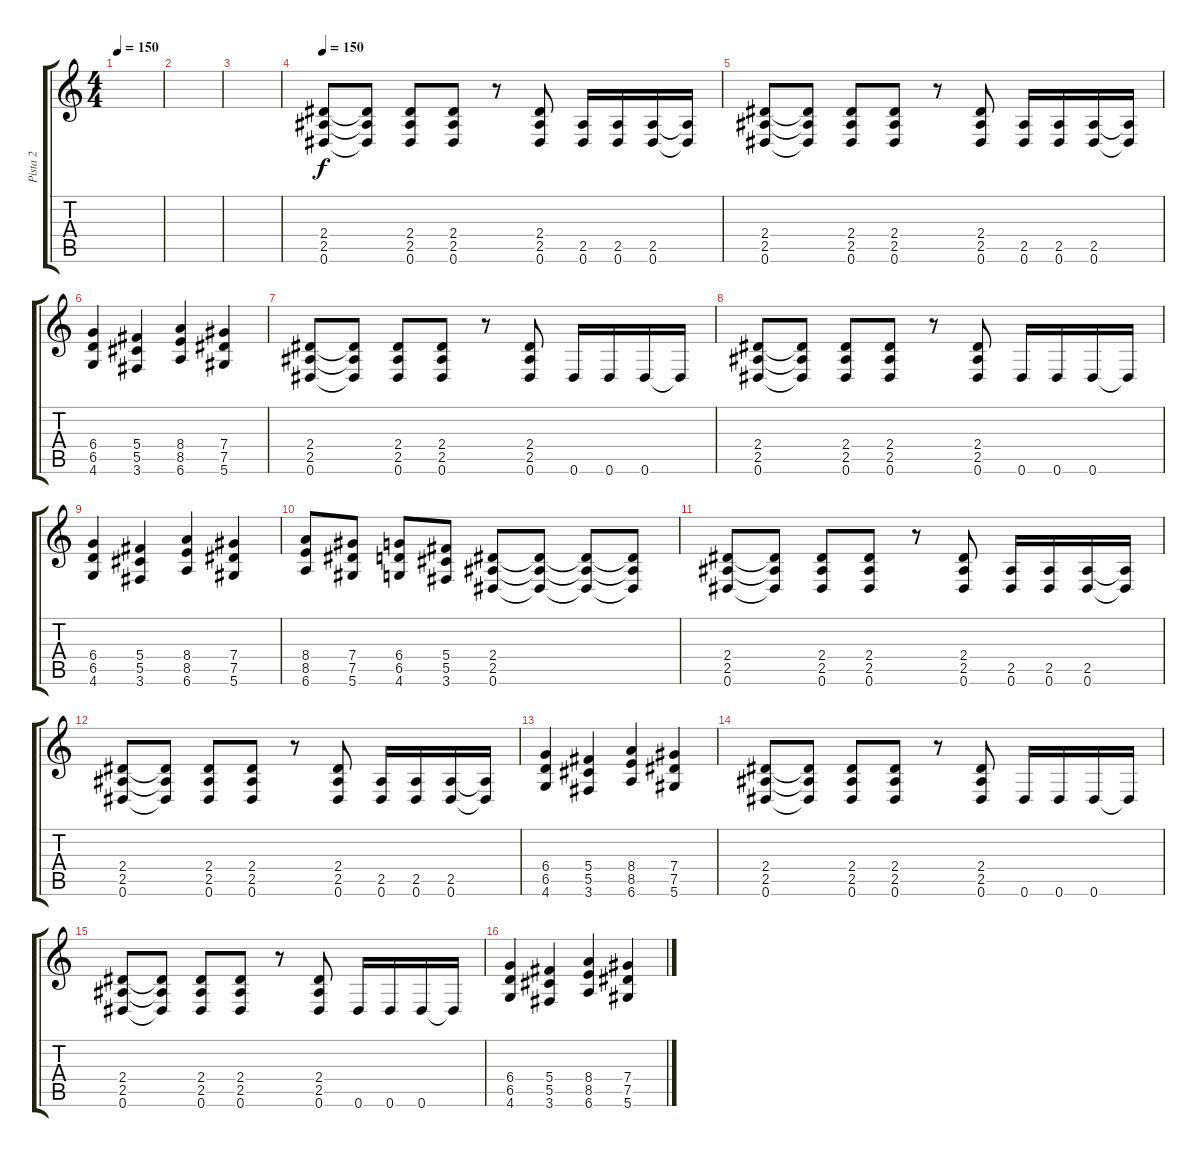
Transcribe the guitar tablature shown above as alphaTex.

\track ("Pista 2" "Pista 2") {instrument distortionguitar}
\staff {score tabs}
\tuning (Eb4 Bb3 Gb3 Db3 Ab2 Eb2) {hide}
\ts (4 4)
\tempo 150
\clef g2
\ks c
|
|
|
\tempo 150
(2.4 2.5 0.6).8 (2.4{t} 2.5{t} 0.6{t}).8 (2.4 2.5 0.6).8 (2.4 2.5 0.6).8 r.8 (2.4 2.5 0.6).8 (2.5 0.6).16 (2.5 0.6).16 (2.5 0.6).16 (2.5{t} 0.6{t}).16 |
(2.4 2.5 0.6).8 (2.4{t} 2.5{t} 0.6{t}).8 (2.4 2.5 0.6).8 (2.4 2.5 0.6).8 r.8 (2.4 2.5 0.6).8 (2.5 0.6).16 (2.5 0.6).16 (2.5 0.6).16 (2.5{t} 0.6{t}).16 |
(6.4 6.5 4.6).4 (5.4 5.5 3.6).4 (8.4 8.5 6.6).4 (7.4 7.5 5.6).4 |
(2.4 2.5 0.6).8 (2.4{t} 2.5{t} 0.6{t}).8 (2.4 2.5 0.6).8 (2.4 2.5 0.6).8 r.8 (2.4 2.5 0.6).8 0.6.16 0.6.16 0.6.16 0.6{t}.16 |
(2.4 2.5 0.6).8 (2.4{t} 2.5{t} 0.6{t}).8 (2.4 2.5 0.6).8 (2.4 2.5 0.6).8 r.8 (2.4 2.5 0.6).8 0.6.16 0.6.16 0.6.16 0.6{t}.16 |
(6.4 6.5 4.6).4 (5.4 5.5 3.6).4 (8.4 8.5 6.6).4 (7.4 7.5 5.6).4 |
(8.4 8.5 6.6).8 (7.4 7.5 5.6).8 (6.4 6.5 4.6).8 (5.4 5.5 3.6).8 (2.4 2.5 0.6).8 (2.4{t} 2.5{t} 0.6{t}).8 (2.4{t} 2.5{t} 0.6{t}).8 (2.4{t} 2.5{t} 0.6{t}).8 |
(2.4 2.5 0.6).8 (2.4{t} 2.5{t} 0.6{t}).8 (2.4 2.5 0.6).8 (2.4 2.5 0.6).8 r.8 (2.4 2.5 0.6).8 (2.5 0.6).16 (2.5 0.6).16 (2.5 0.6).16 (2.5{t} 0.6{t}).16 |
(2.4 2.5 0.6).8 (2.4{t} 2.5{t} 0.6{t}).8 (2.4 2.5 0.6).8 (2.4 2.5 0.6).8 r.8 (2.4 2.5 0.6).8 (2.5 0.6).16 (2.5 0.6).16 (2.5 0.6).16 (2.5{t} 0.6{t}).16 |
(6.4 6.5 4.6).4 (5.4 5.5 3.6).4 (8.4 8.5 6.6).4 (7.4 7.5 5.6).4 |
(2.4 2.5 0.6).8 (2.4{t} 2.5{t} 0.6{t}).8 (2.4 2.5 0.6).8 (2.4 2.5 0.6).8 r.8 (2.4 2.5 0.6).8 0.6.16 0.6.16 0.6.16 0.6{t}.16 |
(2.4 2.5 0.6).8 (2.4{t} 2.5{t} 0.6{t}).8 (2.4 2.5 0.6).8 (2.4 2.5 0.6).8 r.8 (2.4 2.5 0.6).8 0.6.16 0.6.16 0.6.16 0.6{t}.16 |
(6.4 6.5 4.6).4 (5.4 5.5 3.6).4 (8.4 8.5 6.6).4 (7.4 7.5 5.6).4
